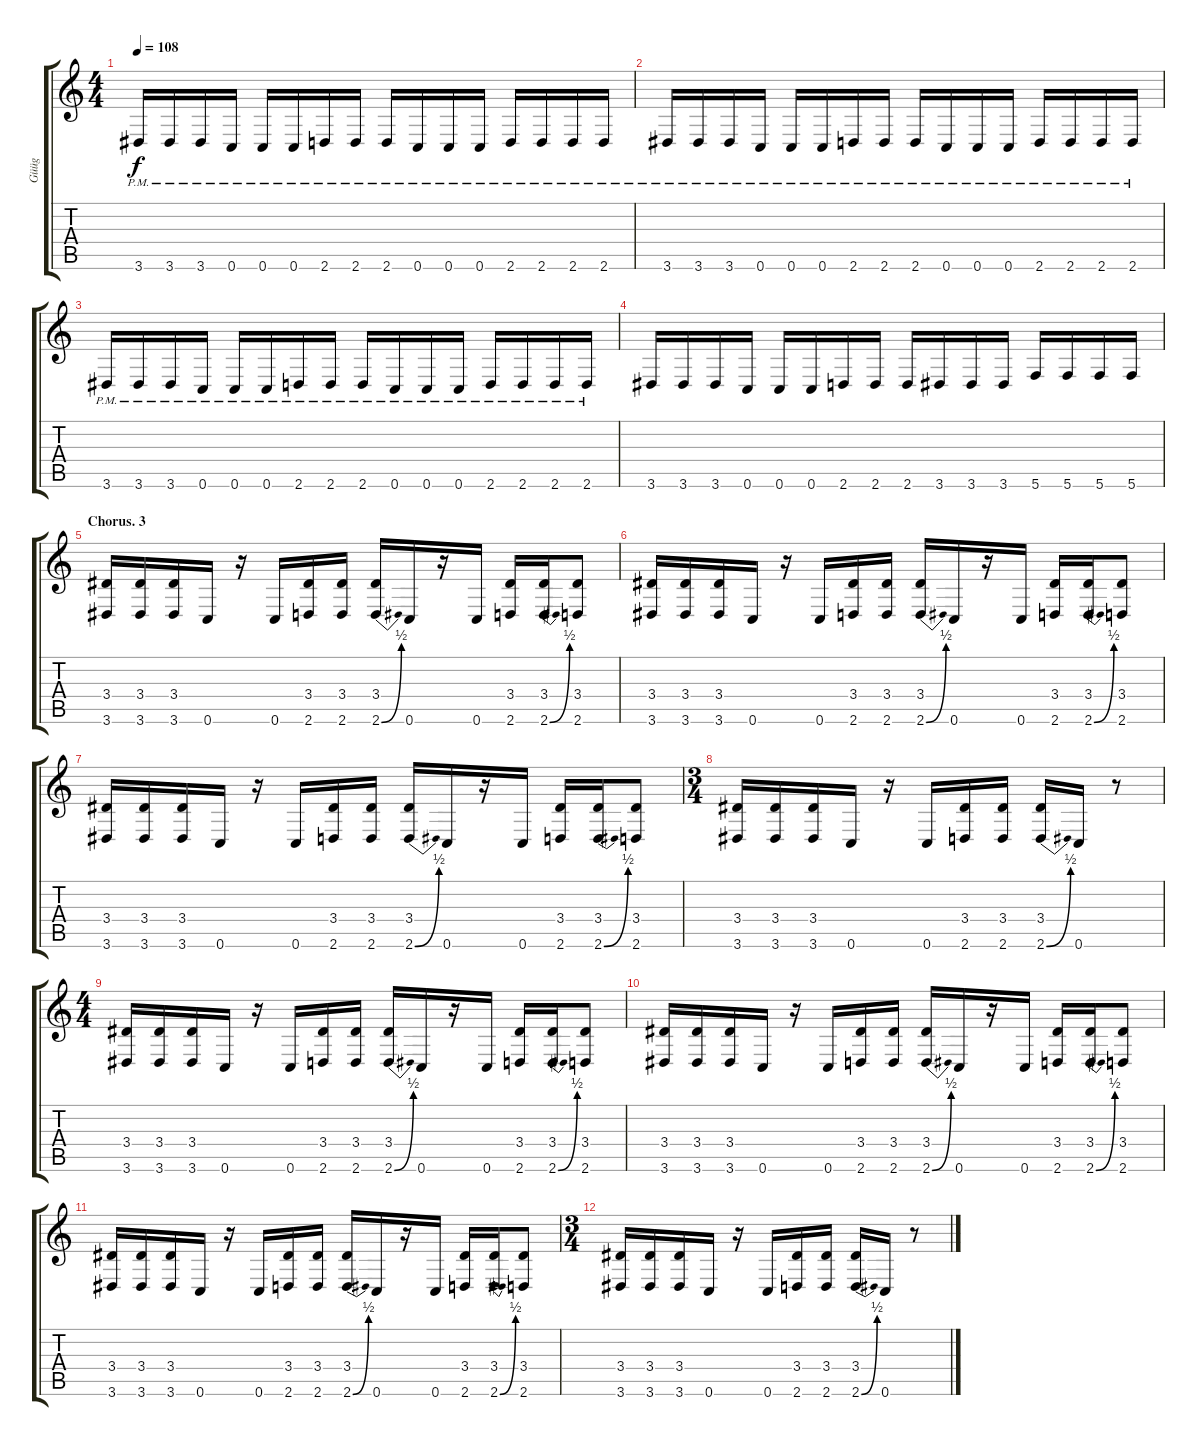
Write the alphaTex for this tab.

\track ("Güüg" "Güüg") {instrument distortionguitar}
\staff {score tabs}
\tuning (D4 A3 F3 C3 G2 C2) {hide}
\ts (4 4)
\tempo 108
\clef g2
\ks c
3.6{pm}.16{dy f} 3.6{pm}.16 3.6{pm}.16 0.6{pm}.16 0.6{pm}.16 0.6{pm}.16 2.6{pm}.16 2.6{pm}.16 2.6{pm}.16 0.6{pm}.16 0.6{pm}.16 0.6{pm}.16 2.6{pm}.16 2.6{pm}.16 2.6{pm}.16 2.6{pm}.16 |
3.6{pm}.16 3.6{pm}.16 3.6{pm}.16 0.6{pm}.16 0.6{pm}.16 0.6{pm}.16 2.6{pm}.16 2.6{pm}.16 2.6{pm}.16 0.6{pm}.16 0.6{pm}.16 0.6{pm}.16 2.6{pm}.16 2.6{pm}.16 2.6{pm}.16 2.6{pm}.16 |
3.6{pm}.16 3.6{pm}.16 3.6{pm}.16 0.6{pm}.16 0.6{pm}.16 0.6{pm}.16 2.6{pm}.16 2.6{pm}.16 2.6{pm}.16 0.6{pm}.16 0.6{pm}.16 0.6{pm}.16 2.6{pm}.16 2.6{pm}.16 2.6{pm}.16 2.6{pm}.16 |
3.6.16 3.6.16 3.6.16 0.6.16 0.6.16 0.6.16 2.6.16 2.6.16 2.6.16 3.6.16 3.6.16 3.6.16 5.6.16 5.6.16 5.6.16 5.6.16 |
\section ("" "Chorus. 3")
(3.4 3.6).16 (3.4 3.6).16 (3.4 3.6).16 0.6.16 r.16 0.6.16 (3.4 2.6).16 (3.4 2.6).16 (3.4 2.6{be (bend 0 0 60 2)}).16 0.6.16 r.16 0.6.16 (3.4 2.6).16 (3.4 2.6{be (bend 0 0 60 2)}).16 (3.4 2.6).8 |
(3.4 3.6).16 (3.4 3.6).16 (3.4 3.6).16 0.6.16 r.16 0.6.16 (3.4 2.6).16 (3.4 2.6).16 (3.4 2.6{be (bend 0 0 60 2)}).16 0.6.16 r.16 0.6.16 (3.4 2.6).16 (3.4 2.6{be (bend 0 0 60 2)}).16 (3.4 2.6).8 |
(3.4 3.6).16 (3.4 3.6).16 (3.4 3.6).16 0.6.16 r.16 0.6.16 (3.4 2.6).16 (3.4 2.6).16 (3.4 2.6{be (bend 0 0 60 2)}).16 0.6.16 r.16 0.6.16 (3.4 2.6).16 (3.4 2.6{be (bend 0 0 60 2)}).16 (3.4 2.6).8 |
\ts (3 4)
(3.4 3.6).16 (3.4 3.6).16 (3.4 3.6).16 0.6.16 r.16 0.6.16 (3.4 2.6).16 (3.4 2.6).16 (3.4 2.6{be (bend 0 0 60 2)}).16 0.6.16 r.8 |
\ts (4 4)
(3.4 3.6).16 (3.4 3.6).16 (3.4 3.6).16 0.6.16 r.16 0.6.16 (3.4 2.6).16 (3.4 2.6).16 (3.4 2.6{be (bend 0 0 60 2)}).16 0.6.16 r.16 0.6.16 (3.4 2.6).16 (3.4 2.6{be (bend 0 0 60 2)}).16 (3.4 2.6).8 |
(3.4 3.6).16 (3.4 3.6).16 (3.4 3.6).16 0.6.16 r.16 0.6.16 (3.4 2.6).16 (3.4 2.6).16 (3.4 2.6{be (bend 0 0 60 2)}).16 0.6.16 r.16 0.6.16 (3.4 2.6).16 (3.4 2.6{be (bend 0 0 60 2)}).16 (3.4 2.6).8 |
(3.4 3.6).16 (3.4 3.6).16 (3.4 3.6).16 0.6.16 r.16 0.6.16 (3.4 2.6).16 (3.4 2.6).16 (3.4 2.6{be (bend 0 0 60 2)}).16 0.6.16 r.16 0.6.16 (3.4 2.6).16 (3.4 2.6{be (bend 0 0 60 2)}).16 (3.4 2.6).8 |
\ts (3 4)
(3.4 3.6).16 (3.4 3.6).16 (3.4 3.6).16 0.6.16 r.16 0.6.16 (3.4 2.6).16 (3.4 2.6).16 (3.4 2.6{be (bend 0 0 60 2)}).16 0.6.16 r.8
